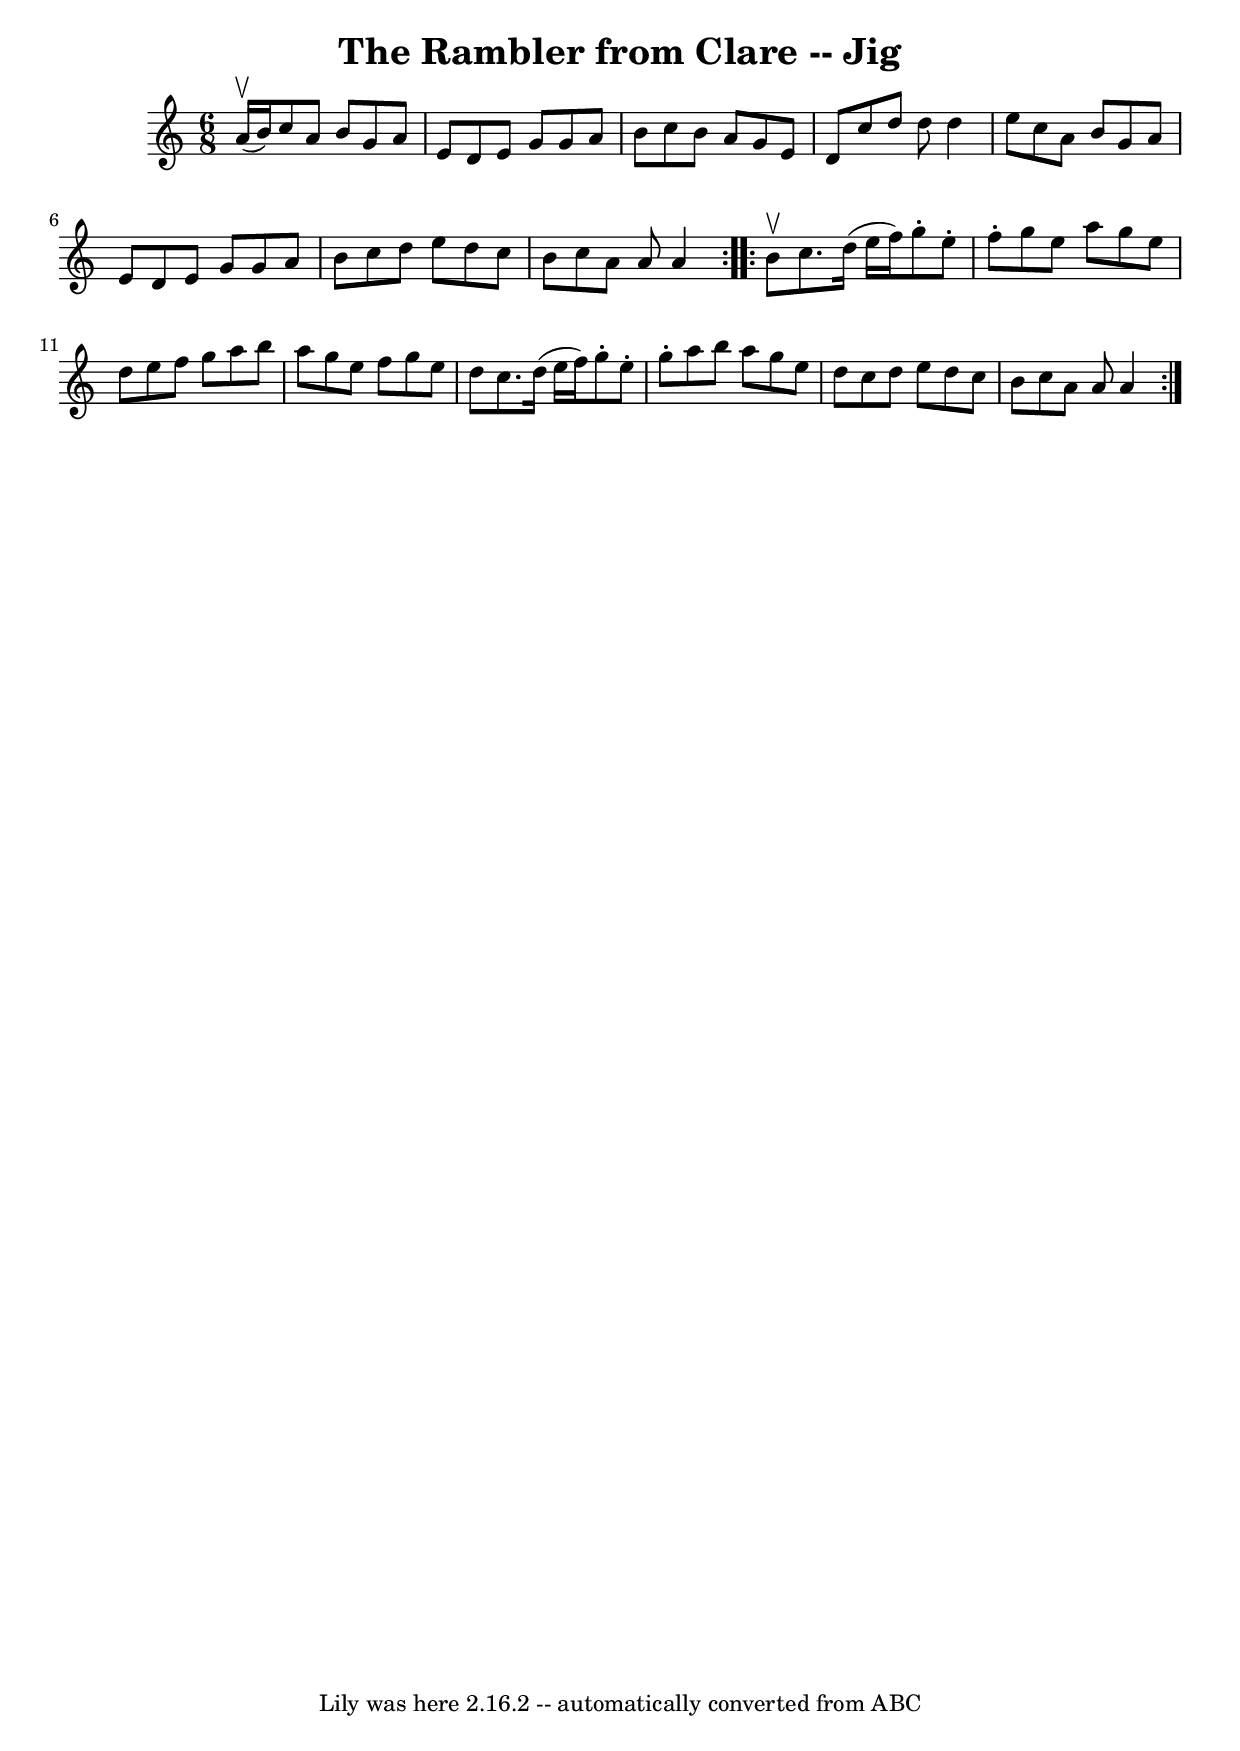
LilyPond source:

\version "2.7.40"
\include "Mammoth.ily"
\header {
	%% book = "Ryan's Mammoth Collection"
	crossRefNumber = "1"
	footnotes = "\\\\88 454"
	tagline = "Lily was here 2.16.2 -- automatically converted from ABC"
	title = "The Rambler from Clare -- Jig"
}
voicedefault =  {


\repeat volta 2 {
\time 6/8 \key a \minor a'16^\upbow(b'16) |
 c''8 a'8    
b'8 g'8 a'8 e'8    |
 d'8 e'8 g'8 g'8 a'8 b'8   
 |
 c''8 b'8 a'8 g'8 e'8 d'8    |
 c''8 d''8  
 d''8 d''4 e''8    |
 c''8 a'8 b'8 g'8 a'8 e'8  
  |
 d'8 e'8 g'8 g'8 a'8 b'8    |
 c''8 d''8  
 e''8 d''8 c''8 b'8    |
 c''8 a'8 a'8 a'4  }     
\repeat volta 2 { b'8^\upbow |
 c''8. d''16 (e''16 f''16  
-) g''8 -. e''8 -. f''8 -.   |
 g''8 e''8 a''8 g''8    
e''8 d''8    |
 e''8 f''8 g''8 a''8 b''8 a''8    
|
 g''8 e''8 f''8 g''8 e''8 d''8    |
 c''8.   
 d''16 (e''16 f''16) g''8 -. e''8 -. g''8 -.   |
 a''8   
 b''8 a''8 g''8 e''8 d''8    |
 c''8 d''8 e''8    
d''8 c''8 b'8    |
 c''8 a'8 a'8 a'4  }   
}

\score{
    <<

	\context Staff="default"
	{
	    \voicedefault 
	}

    >>
	\layout {
	}
	\midi {}
}
